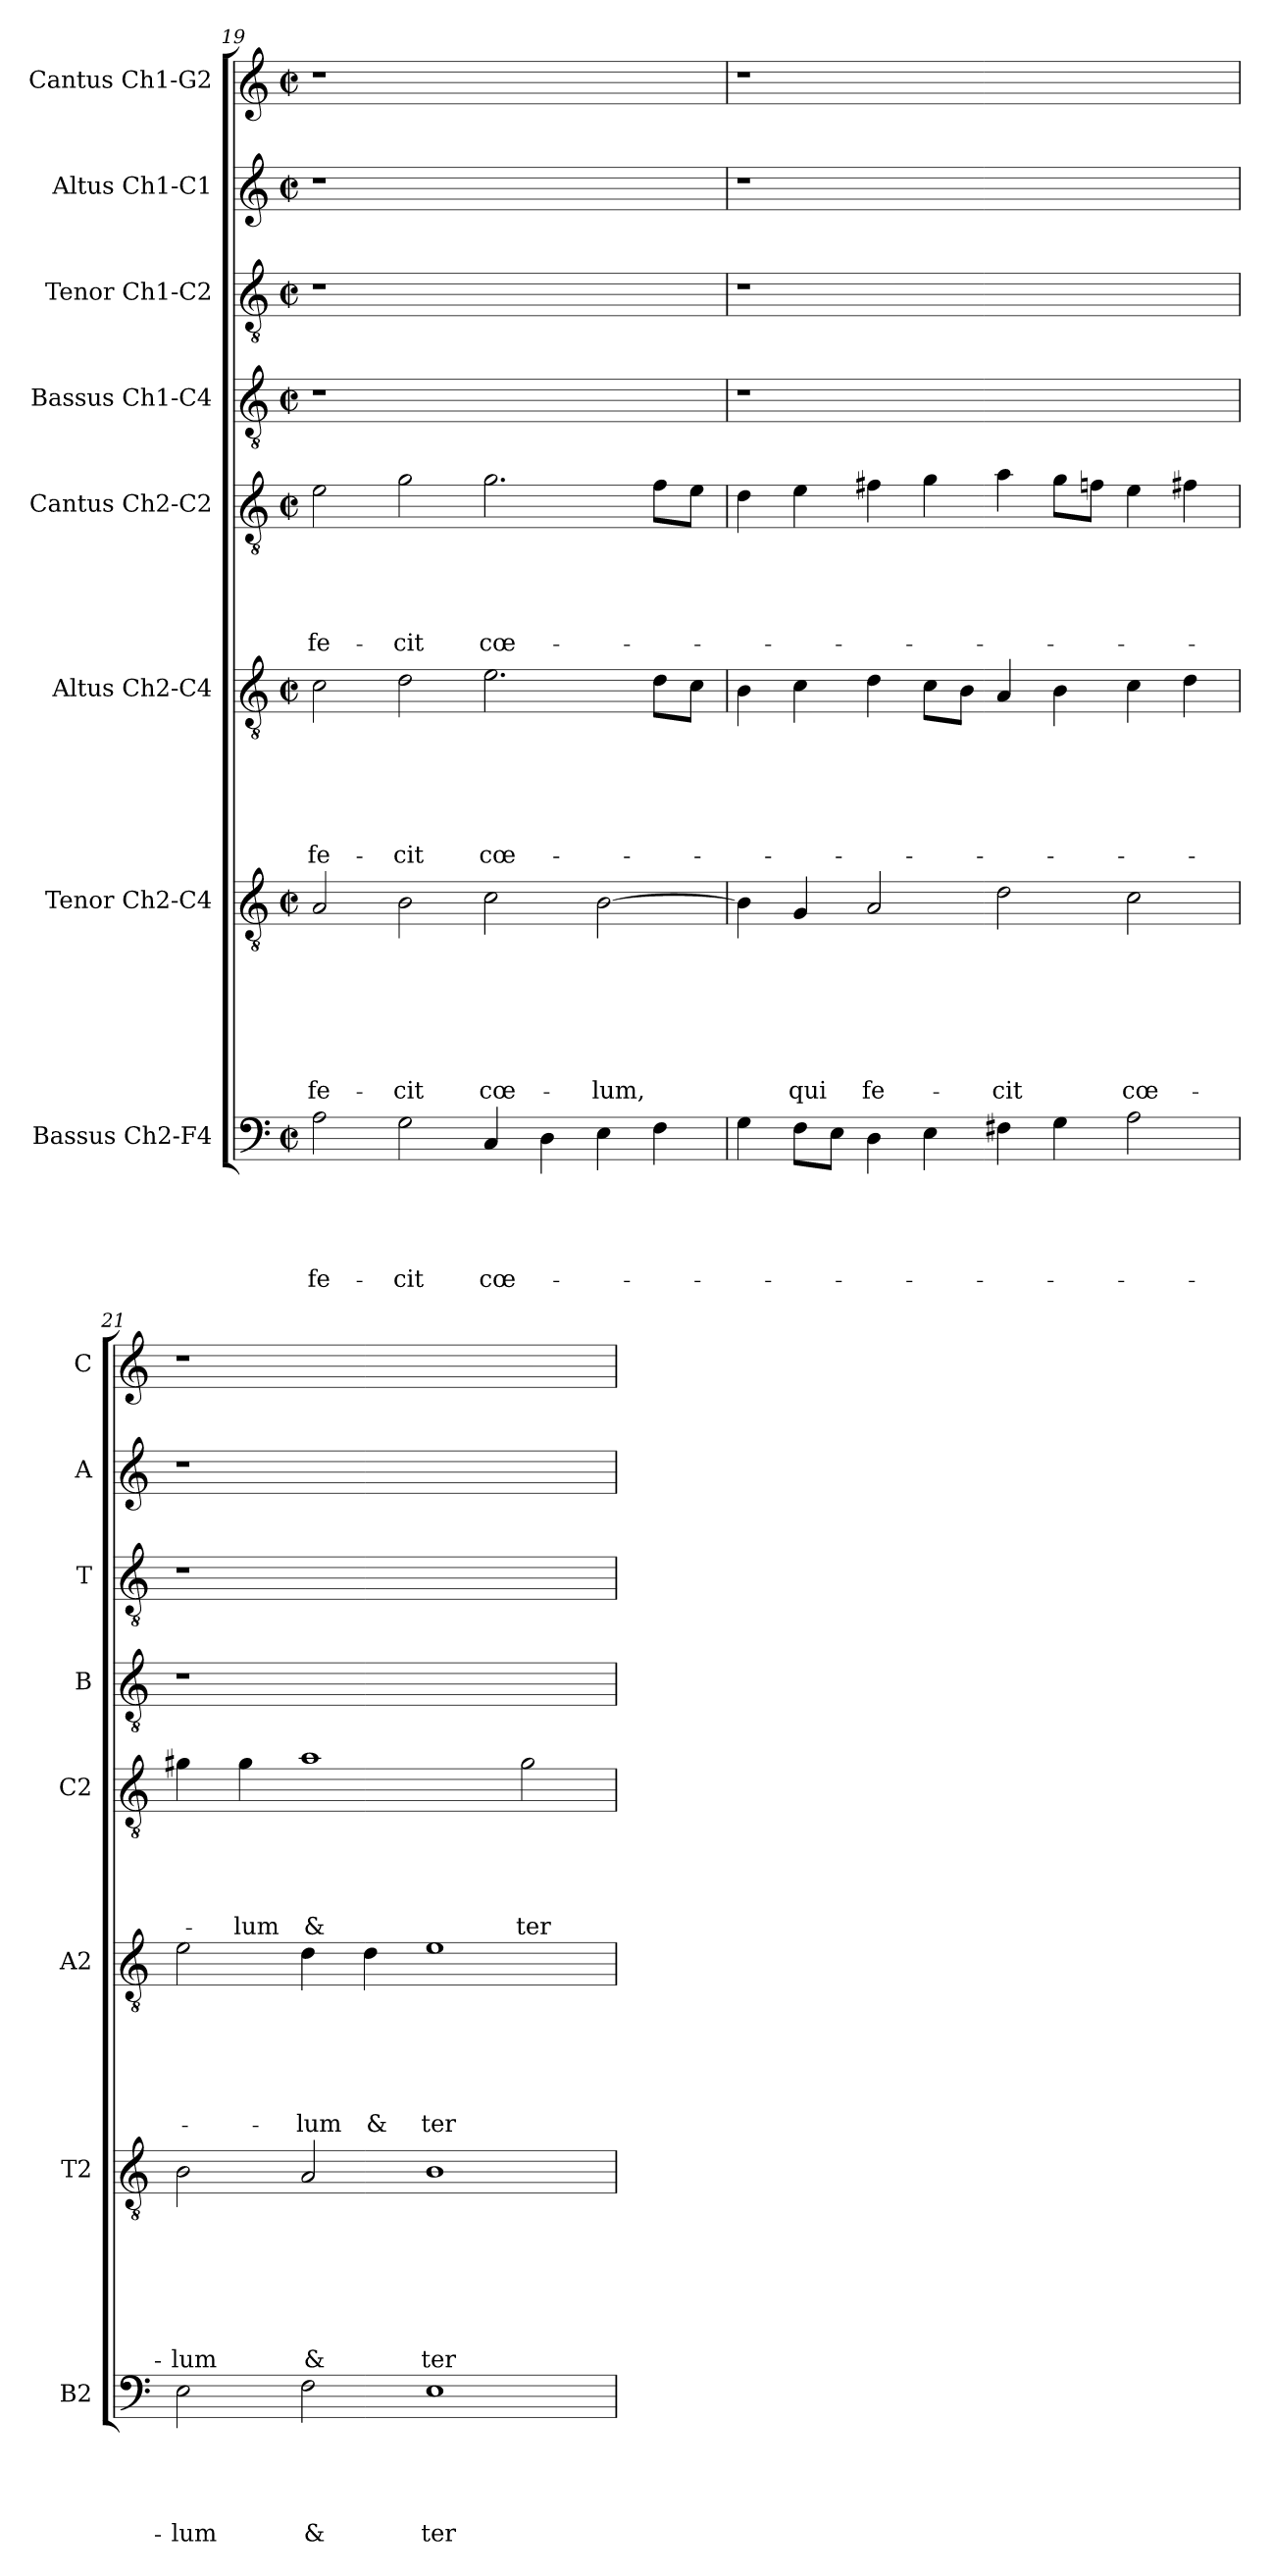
**kern	**text	**text	**text	**text	**text	**kern	**text	**text	**text	**text	**text	**text	**text	**kern	**text	**text	**text	**text	**text	**text	**kern	**text	**text	**text	**text	**text	**kern	**kern	**kern	**kern
*part8	*part8	*part8	*part8	*part8	*part8	*part7	*part7	*part7	*part7	*part7	*part7	*part7	*part7	*part6	*part6	*part6	*part6	*part6	*part6	*part6	*part5	*part5	*part5	*part5	*part5	*part5	*part4	*part3	*part2	*part1
*staff8	*staff8	*staff8	*staff8	*staff8	*staff8	*staff7	*staff7	*staff7	*staff7	*staff7	*staff7	*staff7	*staff7	*staff6	*staff6	*staff6	*staff6	*staff6	*staff6	*staff6	*staff5	*staff5	*staff5	*staff5	*staff5	*staff5	*staff4	*staff3	*staff2	*staff1
*I"Bassus Ch2-F4	*	*	*	*	*	*I"Tenor Ch2-C4	*	*	*	*	*	*	*	*I"Altus Ch2-C4	*	*	*	*	*	*	*I"Cantus Ch2-C2	*	*	*	*	*	*I"Bassus Ch1-C4	*I"Tenor Ch1-C2	*I"Altus Ch1-C1	*I"Cantus Ch1-G2
*I'B2	*	*	*	*	*	*I'T2	*	*	*	*	*	*	*	*I'A2	*	*	*	*	*	*	*I'C2	*	*	*	*	*	*I'B	*I'T	*I'A	*I'C
*clefF4	*	*	*	*	*	*clefGv2	*	*	*	*	*	*	*	*clefGv2	*	*	*	*	*	*	*clefGv2	*	*	*	*	*	*clefGv2	*clefGv2	*clefG2	*clefG2
*k[]	*	*	*	*	*	*k[]	*	*	*	*	*	*	*	*k[]	*	*	*	*	*	*	*k[]	*	*	*	*	*	*k[]	*k[]	*k[]	*k[]
*C:	*	*	*	*	*	*C:	*	*	*	*	*	*	*	*C:	*	*	*	*	*	*	*C:	*	*	*	*	*	*C:	*C:	*C:	*C:
*M2/2	*	*	*	*	*	*M2/2	*	*	*	*	*	*	*	*M2/2	*	*	*	*	*	*	*M2/2	*	*	*	*	*	*M2/2	*M2/2	*M2/2	*M2/2
*met(c|)	*	*	*	*	*	*met(c|)	*	*	*	*	*	*	*	*met(c|)	*	*	*	*	*	*	*met(c|)	*	*	*	*	*	*met(c|)	*met(c|)	*met(c|)	*met(c|)
=19	=19	=19	=19	=19	=19	=19	=19	=19	=19	=19	=19	=19	=19	=19	=19	=19	=19	=19	=19	=19	=19	=19	=19	=19	=19	=19	=19	=19	=19	=19
!	!	!	!	!	!LO:LY:b	!	!	!	!	!	!	!	!LO:LY:b	!	!	!	!	!	!	!LO:LY:b	!	!	!	!	!	!LO:LY:b	!	!	!	!
2A\	.	.	.	.	fe-	2A/	.	.	.	.	.	.	fe-	2c\	.	.	.	.	.	fe-	2e\	.	.	.	.	fe-	1r	1r	1r	1r
!	!	!	!	!	!LO:LY:b	!	!	!	!	!	!	!	!LO:LY:b	!	!	!	!	!	!	!LO:LY:b	!	!	!	!	!	!LO:LY:b	!	!	!	!
2G\	.	.	.	.	-cit	2B\	.	.	.	.	.	.	-cit	2d\	.	.	.	.	.	-cit	2g\	.	.	.	.	-cit	.	.	.	.
!	!	!	!	!	!LO:LY:b	!	!	!	!	!	!	!	!LO:LY:b	!	!	!	!	!	!	!LO:LY:b	!	!	!	!	!	!LO:LY:b	!	!	!	!
4C/	.	.	.	.	cœ-	2c\	.	.	.	.	.	.	cœ-	2.e\	.	.	.	.	.	cœ-	2.g\	.	.	.	.	cœ-	1ryy	1ryy	1ryy	1ryy
4D\	.	.	.	.	.	.	.	.	.	.	.	.	.	.	.	.	.	.	.	.	.	.	.	.	.	.	.	.	.	.
!	!	!	!	!	!	!	!	!	!	!	!	!	!LO:LY:b	!	!	!	!	!	!	!	!	!	!	!	!	!	!	!	!	!
4E\	.	.	.	.	.	[2B\	.	.	.	.	.	.	-lum,	.	.	.	.	.	.	.	.	.	.	.	.	.	.	.	.	.
4F\	.	.	.	.	.	.	.	.	.	.	.	.	.	8d\L	.	.	.	.	.	.	8f\L	.	.	.	.	.	.	.	.	.
.	.	.	.	.	.	.	.	.	.	.	.	.	.	8c\J	.	.	.	.	.	.	8e\J	.	.	.	.	.	.	.	.	.
=20	=20	=20	=20	=20	=20	=20	=20	=20	=20	=20	=20	=20	=20	=20	=20	=20	=20	=20	=20	=20	=20	=20	=20	=20	=20	=20	=20	=20	=20	=20
4G\	.	.	.	.	.	4B\]	.	.	.	.	.	.	.	4B\	.	.	.	.	.	.	4d\	.	.	.	.	.	1r	1r	1r	1r
!	!	!	!	!	!	!	!	!	!	!	!	!	!LO:LY:b	!	!	!	!	!	!	!	!	!	!	!	!	!	!	!	!	!
8F\L	.	.	.	.	.	4G/	.	.	.	.	.	.	qui	4c\	.	.	.	.	.	.	4e\	.	.	.	.	.	.	.	.	.
8E\J	.	.	.	.	.	.	.	.	.	.	.	.	.	.	.	.	.	.	.	.	.	.	.	.	.	.	.	.	.	.
!	!	!	!	!	!	!	!	!	!	!	!	!	!LO:LY:b	!	!	!	!	!	!	!	!	!	!	!	!	!	!	!	!	!
4D\	.	.	.	.	.	2A/	.	.	.	.	.	.	fe-	4d\	.	.	.	.	.	.	4f#X\	.	.	.	.	.	.	.	.	.
4E\	.	.	.	.	.	.	.	.	.	.	.	.	.	8c\L	.	.	.	.	.	.	4g\	.	.	.	.	.	.	.	.	.
.	.	.	.	.	.	.	.	.	.	.	.	.	.	8B\J	.	.	.	.	.	.	.	.	.	.	.	.	.	.	.	.
!	!	!	!	!	!	!	!	!	!	!	!	!	!LO:LY:b	!	!	!	!	!	!	!	!	!	!	!	!	!	!	!	!	!
4F#X\	.	.	.	.	.	2d\	.	.	.	.	.	.	-cit	4A/	.	.	.	.	.	.	4a\	.	.	.	.	.	1ryy	1ryy	1ryy	1ryy
4G\	.	.	.	.	.	.	.	.	.	.	.	.	.	4B\	.	.	.	.	.	.	8g\L	.	.	.	.	.	.	.	.	.
.	.	.	.	.	.	.	.	.	.	.	.	.	.	.	.	.	.	.	.	.	8fn\J	.	.	.	.	.	.	.	.	.
!	!	!	!	!	!	!	!	!	!	!	!	!	!LO:LY:b	!	!	!	!	!	!	!	!	!	!	!	!	!	!	!	!	!
2A\	.	.	.	.	.	2c\	.	.	.	.	.	.	cœ-	4c\	.	.	.	.	.	.	4e\	.	.	.	.	.	.	.	.	.
.	.	.	.	.	.	.	.	.	.	.	.	.	.	4d\	.	.	.	.	.	.	4f#X\	.	.	.	.	.	.	.	.	.
!!LO:PB:g=z
=21	=21	=21	=21	=21	=21	=21	=21	=21	=21	=21	=21	=21	=21	=21	=21	=21	=21	=21	=21	=21	=21	=21	=21	=21	=21	=21	=21	=21	=21	=21
!	!	!	!	!	!LO:LY:b	!	!	!	!	!	!	!	!LO:LY:b	!	!	!	!	!	!	!	!	!	!	!	!	!	!	!	!	!
2E\	.	.	.	.	-lum	2B\	.	.	.	.	.	.	-lum	2e\	.	.	.	.	.	.	4g#X\	.	.	.	.	.	1r	1r	1r	1r
!	!	!	!	!	!	!	!	!	!	!	!	!	!	!	!	!	!	!	!	!	!	!	!	!	!	!LO:LY:b	!	!	!	!
.	.	.	.	.	.	.	.	.	.	.	.	.	.	.	.	.	.	.	.	.	4g#\	.	.	.	.	-lum	.	.	.	.
!	!	!	!	!	!LO:LY:b	!	!	!	!	!	!	!	!LO:LY:b	!	!	!	!	!	!	!LO:LY:b	!	!	!	!	!	!LO:LY:b	!	!	!	!
2F\	.	.	.	.	&	2A/	.	.	.	.	.	.	&	4d\	.	.	.	.	.	-lum	1a	.	.	.	.	&	.	.	.	.
!	!	!	!	!	!	!	!	!	!	!	!	!	!	!	!	!	!	!	!	!LO:LY:b	!	!	!	!	!	!	!	!	!	!
.	.	.	.	.	.	.	.	.	.	.	.	.	.	4d\	.	.	.	.	.	&	.	.	.	.	.	.	.	.	.	.
!	!	!	!	!	!LO:LY:b	!	!	!	!	!	!	!	!LO:LY:b	!	!	!	!	!	!	!LO:LY:b	!	!	!	!	!	!	!	!	!	!
1E	.	.	.	.	ter-	1B	.	.	.	.	.	.	ter-	1e	.	.	.	.	.	ter-	.	.	.	.	.	.	1ryy	1ryy	1ryy	1ryy
!	!	!	!	!	!	!	!	!	!	!	!	!	!	!	!	!	!	!	!	!	!	!	!	!	!	!LO:LY:b	!	!	!	!
.	.	.	.	.	.	.	.	.	.	.	.	.	.	.	.	.	.	.	.	.	2g#\	.	.	.	.	ter-	.	.	.	.
=	=	=	=	=	=	=	=	=	=	=	=	=	=	=	=	=	=	=	=	=	=	=	=	=	=	=	=	=	=	=
*-	*-	*-	*-	*-	*-	*-	*-	*-	*-	*-	*-	*-	*-	*-	*-	*-	*-	*-	*-	*-	*-	*-	*-	*-	*-	*-	*-	*-	*-	*-
